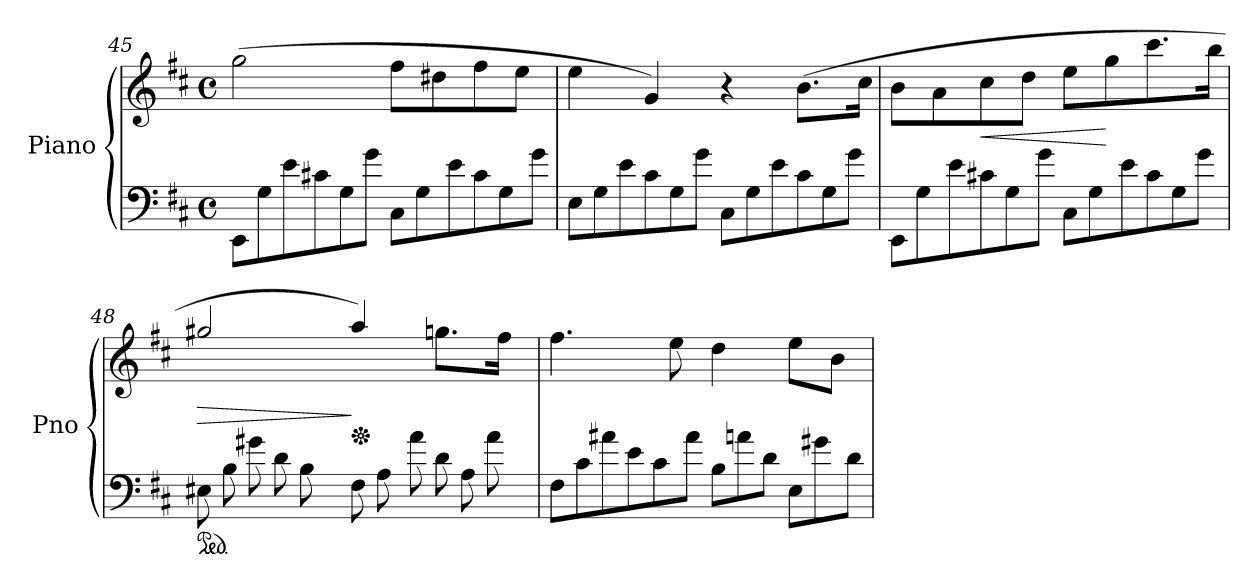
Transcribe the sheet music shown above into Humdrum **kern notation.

**kern	**kern	**dynam
*part1	*part1	*part1
*staff2	*staff1	*staff1/2
*I"Piano	*	*
*I'Pno	*	*
*clefF4	*clefG2	*
*k[f#c#]	*k[f#c#]	*
*D:	*D:	*
*M4/4	*M4/4	*
*met(c)	*met(c)	*
*Xtuplet	*	*
=45	=45	=45
12EE\L	(2gg\	.
12G\	.	.
12e\	.	.
12c#X\	.	.
12G\	.	.
12g\J	.	.
12C#\L	8ff#\L	.
12G\	.	.
.	8dd#X\	.
12e\	.	.
12c#\	8ff#\	.
12G\	.	.
.	8ee\J	.
12g\J	.	.
!!LO:LB:g=z
=46	=46	=46
12E\L	4ee\	.
12G\	.	.
12e\	.	.
12c#\	4g/)	.
12G\	.	.
12g\J	.	.
12C#\L	4r	.
12G\	.	.
12e\	.	.
12c#\	(8.b\L	.
12G\	.	.
12g\J	.	.
.	16cc#\Jk	.
=47	=47	=47
12EE\L	8b\L	.
12G\	.	.
.	8a\	.
12e\	.	.
!	!	!LO:HP:b
12c#X\	8cc#\	<
12G\	.	.
.	8dd\J	.
12g\J	.	.
12C#\L	8ee\L	.
12G\	.	.
.	8gg\	[
12e\	.	.
12c#\	8.ccc#\	.
12G\	.	.
12g\J	.	.
.	16bb\Jk	.
=48	=48	=48
*ped	*	*
!	!	!LO:HP:b
*	*^	*
12E#X\L	2gg#X/	12%5ryy	>
12B\	.	.	.
12g#X\	.	.	.
12d\	.	.	.
12B\	.	.	.
12ryy	.	12dd\J	.
*	*Xped	*	*
12F#\L	4aa/)	2ryy	]
12A\	.	.	.
12a\	.	.	.
12d\	8.ggn\L	.	.
12A\	.	.	.
12a\J	.	.	.
.	16ff#\Jk	.	.
*	*v	*v	*
=49	=49	=49
12F#\L	4.ff#\	.
12c#\	.	.
12a#X\	.	.
12e\	.	.
12c#\	.	.
.	8ee\	.
12a#\J	.	.
12B\L	4dd\	.
12an\	.	.
12d\J	.	.
12E\L	8ee\L	.
12g#X\	.	.
.	8b\J	.
12d\J	.	.
=	=	=
*-	*-	*-
